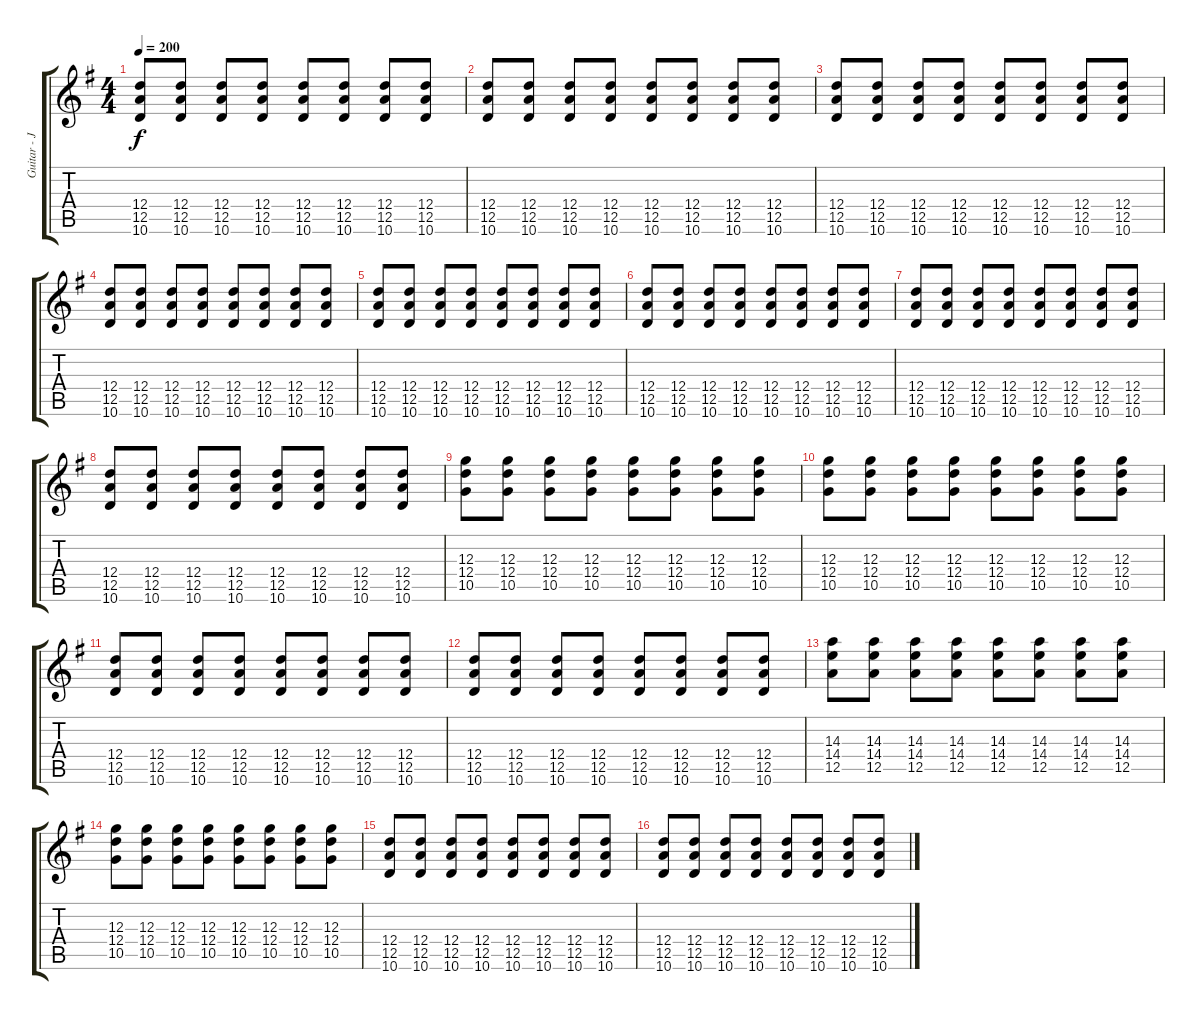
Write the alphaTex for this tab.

\track ("Guitar - Johnny Ramone" "Guitar - J") {instrument distortionguitar}
\staff {score tabs}
\tuning (E4 B3 G3 D3 A2 E2) {hide}
\ts (4 4)
\tempo 200
\clef g2
\ks g
(12.4 12.5 10.6).8{dy f instrument distortionguitar} (12.4 12.5 10.6).8 (12.4 12.5 10.6).8 (12.4 12.5 10.6).8 (12.4 12.5 10.6).8 (12.4 12.5 10.6).8 (12.4 12.5 10.6).8 (12.4 12.5 10.6).8 |
(12.4 12.5 10.6).8 (12.4 12.5 10.6).8 (12.4 12.5 10.6).8 (12.4 12.5 10.6).8 (12.4 12.5 10.6).8 (12.4 12.5 10.6).8 (12.4 12.5 10.6).8 (12.4 12.5 10.6).8 |
(12.4 12.5 10.6).8 (12.4 12.5 10.6).8 (12.4 12.5 10.6).8 (12.4 12.5 10.6).8 (12.4 12.5 10.6).8 (12.4 12.5 10.6).8 (12.4 12.5 10.6).8 (12.4 12.5 10.6).8 |
(12.4 12.5 10.6).8 (12.4 12.5 10.6).8 (12.4 12.5 10.6).8 (12.4 12.5 10.6).8 (12.4 12.5 10.6).8 (12.4 12.5 10.6).8 (12.4 12.5 10.6).8 (12.4 12.5 10.6).8 |
(12.4 12.5 10.6).8 (12.4 12.5 10.6).8 (12.4 12.5 10.6).8 (12.4 12.5 10.6).8 (12.4 12.5 10.6).8 (12.4 12.5 10.6).8 (12.4 12.5 10.6).8 (12.4 12.5 10.6).8 |
(12.4 12.5 10.6).8 (12.4 12.5 10.6).8 (12.4 12.5 10.6).8 (12.4 12.5 10.6).8 (12.4 12.5 10.6).8 (12.4 12.5 10.6).8 (12.4 12.5 10.6).8 (12.4 12.5 10.6).8 |
(12.4 12.5 10.6).8 (12.4 12.5 10.6).8 (12.4 12.5 10.6).8 (12.4 12.5 10.6).8 (12.4 12.5 10.6).8 (12.4 12.5 10.6).8 (12.4 12.5 10.6).8 (12.4 12.5 10.6).8 |
(12.4 12.5 10.6).8 (12.4 12.5 10.6).8 (12.4 12.5 10.6).8 (12.4 12.5 10.6).8 (12.4 12.5 10.6).8 (12.4 12.5 10.6).8 (12.4 12.5 10.6).8 (12.4 12.5 10.6).8 |
(12.3 12.4 10.5).8 (12.3 12.4 10.5).8 (12.3 12.4 10.5).8 (12.3 12.4 10.5).8 (12.3 12.4 10.5).8 (12.3 12.4 10.5).8 (12.3 12.4 10.5).8 (12.3 12.4 10.5).8 |
(12.3 12.4 10.5).8 (12.3 12.4 10.5).8 (12.3 12.4 10.5).8 (12.3 12.4 10.5).8 (12.3 12.4 10.5).8 (12.3 12.4 10.5).8 (12.3 12.4 10.5).8 (12.3 12.4 10.5).8 |
(12.4 12.5 10.6).8 (12.4 12.5 10.6).8 (12.4 12.5 10.6).8 (12.4 12.5 10.6).8 (12.4 12.5 10.6).8 (12.4 12.5 10.6).8 (12.4 12.5 10.6).8 (12.4 12.5 10.6).8 |
(12.4 12.5 10.6).8 (12.4 12.5 10.6).8 (12.4 12.5 10.6).8 (12.4 12.5 10.6).8 (12.4 12.5 10.6).8 (12.4 12.5 10.6).8 (12.4 12.5 10.6).8 (12.4 12.5 10.6).8 |
(14.3 14.4 12.5).8 (14.3 14.4 12.5).8 (14.3 14.4 12.5).8 (14.3 14.4 12.5).8 (14.3 14.4 12.5).8 (14.3 14.4 12.5).8 (14.3 14.4 12.5).8 (14.3 14.4 12.5).8 |
(12.3 12.4 10.5).8 (12.3 12.4 10.5).8 (12.3 12.4 10.5).8 (12.3 12.4 10.5).8 (12.3 12.4 10.5).8 (12.3 12.4 10.5).8 (12.3 12.4 10.5).8 (12.3 12.4 10.5).8 |
(12.4 12.5 10.6).8 (12.4 12.5 10.6).8 (12.4 12.5 10.6).8 (12.4 12.5 10.6).8 (12.4 12.5 10.6).8 (12.4 12.5 10.6).8 (12.4 12.5 10.6).8 (12.4 12.5 10.6).8 |
(12.4 12.5 10.6).8 (12.4 12.5 10.6).8 (12.4 12.5 10.6).8 (12.4 12.5 10.6).8 (12.4 12.5 10.6).8 (12.4 12.5 10.6).8 (12.4 12.5 10.6).8 (12.4 12.5 10.6).8
